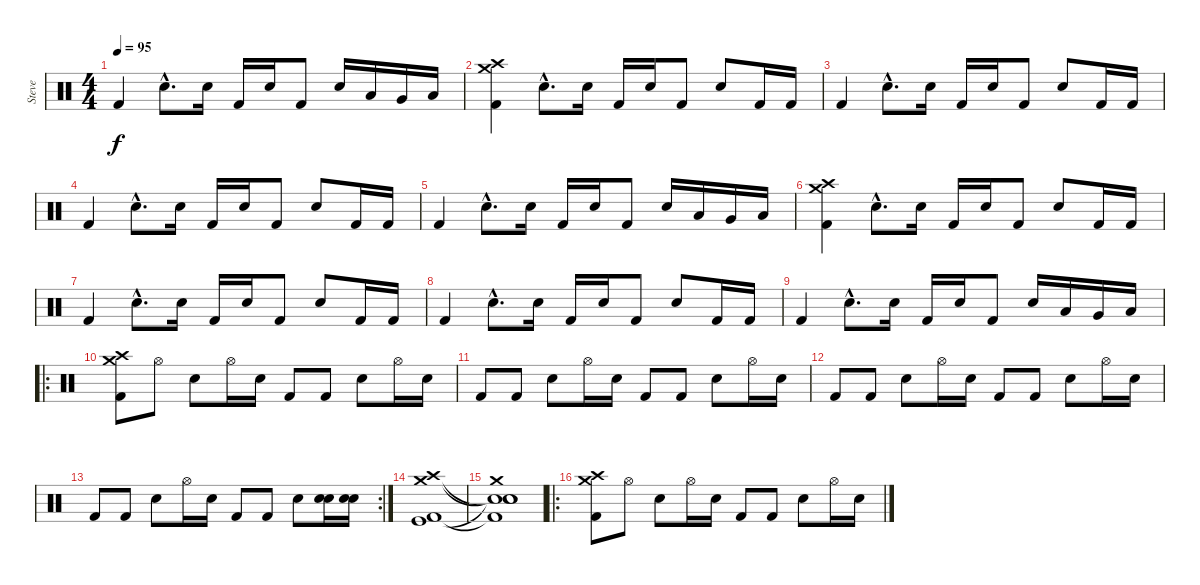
\track ("Steve" "Steve") {instrument percussion}
\staff {score}
\articulation defaults
\ts (4 4)
\tempo 95
\clef neutral
\ks c "Kick (hit) 2".4{dy f} "Electric Snare (hit)"{hac}.8{d} "Electric Snare (hit)".16 "Kick (hit) 2".16 "Electric Snare (hit)".16 "Kick (hit) 2".8 "Electric Snare (hit)".16 "Low Tom (hit)".16 "Very Low Tom (hit)".16 "Low Floor Tom (hit)".16
|
("Crash high (hit)" "Kick (hit) 2" "Crash medium (hit)").4 "Electric Snare (hit)"{hac}.8{d} "Electric Snare (hit)".16 "Kick (hit) 2".16 "Electric Snare (hit)".16 "Kick (hit) 2".8 "Electric Snare (hit)".8 "Kick (hit) 2".16 "Kick (hit) 2".16 |
"Kick (hit) 2".4 "Electric Snare (hit)"{hac}.8{d} "Electric Snare (hit)".16 "Kick (hit) 2".16 "Electric Snare (hit)".16 "Kick (hit) 2".8 "Electric Snare (hit)".8 "Kick (hit) 2".16 "Kick (hit) 2".16 |
"Kick (hit) 2".4 "Electric Snare (hit)"{hac}.8{d} "Electric Snare (hit)".16 "Kick (hit) 2".16 "Electric Snare (hit)".16 "Kick (hit) 2".8 "Electric Snare (hit)".8 "Kick (hit) 2".16 "Kick (hit) 2".16 |
"Kick (hit) 2".4 "Electric Snare (hit)"{hac}.8{d} "Electric Snare (hit)".16 "Kick (hit) 2".16 "Electric Snare (hit)".16 "Kick (hit) 2".8 "Electric Snare (hit)".16 "Low Tom (hit)".16 "Very Low Tom (hit)".16 "Low Floor Tom (hit)".16 |
("Crash high (hit)" "Kick (hit) 2" "Crash medium (hit)").4 "Electric Snare (hit)"{hac}.8{d} "Electric Snare (hit)".16 "Kick (hit) 2".16 "Electric Snare (hit)".16 "Kick (hit) 2".8 "Electric Snare (hit)".8 "Kick (hit) 2".16 "Kick (hit) 2".16 |
"Kick (hit) 2".4 "Electric Snare (hit)"{hac}.8{d} "Electric Snare (hit)".16 "Kick (hit) 2".16 "Electric Snare (hit)".16 "Kick (hit) 2".8 "Electric Snare (hit)".8 "Kick (hit) 2".16 "Kick (hit) 2".16 |
"Kick (hit) 2".4 "Electric Snare (hit)"{hac}.8{d} "Electric Snare (hit)".16 "Kick (hit) 2".16 "Electric Snare (hit)".16 "Kick (hit) 2".8 "Electric Snare (hit)".8 "Kick (hit) 2".16 "Kick (hit) 2".16 |
"Kick (hit) 2".4 "Electric Snare (hit)"{hac}.8{d} "Electric Snare (hit)".16 "Kick (hit) 2".16 "Electric Snare (hit)".16 "Kick (hit) 2".8 "Electric Snare (hit)".16 "Low Tom (hit)".16 "Very Low Tom (hit)".16 "Low Floor Tom (hit)".16 |
\ro
("Crash high (hit)" "Kick (hit) 2" "Crash medium (hit)").8 "Hi-Hat (open)".8 "Electric Snare (hit)".8 "Hi-Hat (open)".16 "Electric Snare (hit)".16 "Kick (hit) 2".8 "Kick (hit) 2".8 "Electric Snare (hit)".8 "Hi-Hat (open)".16 "Electric Snare (hit)".16 |
"Kick (hit) 2".8 "Kick (hit) 2".8 "Electric Snare (hit)".8 "Hi-Hat (open)".16 "Electric Snare (hit)".16 "Kick (hit) 2".8 "Kick (hit) 2".8 "Electric Snare (hit)".8 "Hi-Hat (open)".16 "Electric Snare (hit)".16 |
"Kick (hit) 2".8 "Kick (hit) 2".8 "Electric Snare (hit)".8 "Hi-Hat (open)".16 "Electric Snare (hit)".16 "Kick (hit) 2".8 "Kick (hit) 2".8 "Electric Snare (hit)".8 "Hi-Hat (open)".16 "Electric Snare (hit)".16 |
\rc 2 "Kick (hit) 2".8 "Kick (hit) 2".8 "Electric Snare (hit)".8 "Hi-Hat (open)".16 "Electric Snare (hit)".16 "Kick (hit) 2".8 "Kick (hit) 2".8 "Electric Snare (hit)".8
("Electric Snare (hit)" "Snare (hit) 2").16 ("Electric Snare (hit)" "Snare (hit) 2").16 |
("Crash high (hit)" "Kick (hit) 2" "Crash medium (hit)" "Kick (hit)").1 |
("Snare (hit)"{t} "Kick (hit) 2"{t} "Snare (hit)"{t} "Snare (hit)"{t} "Crash medium (hit)").1 |
\ro
("Crash high (hit)" "Kick (hit) 2" "Crash medium (hit)").8 "Hi-Hat (open)".8 "Electric Snare (hit)".8 "Hi-Hat (open)".16 "Electric Snare (hit)".16 "Kick (hit) 2".8 "Kick (hit) 2".8 "Electric Snare (hit)".8 "Hi-Hat (open)".16 "Electric Snare (hit)".16
